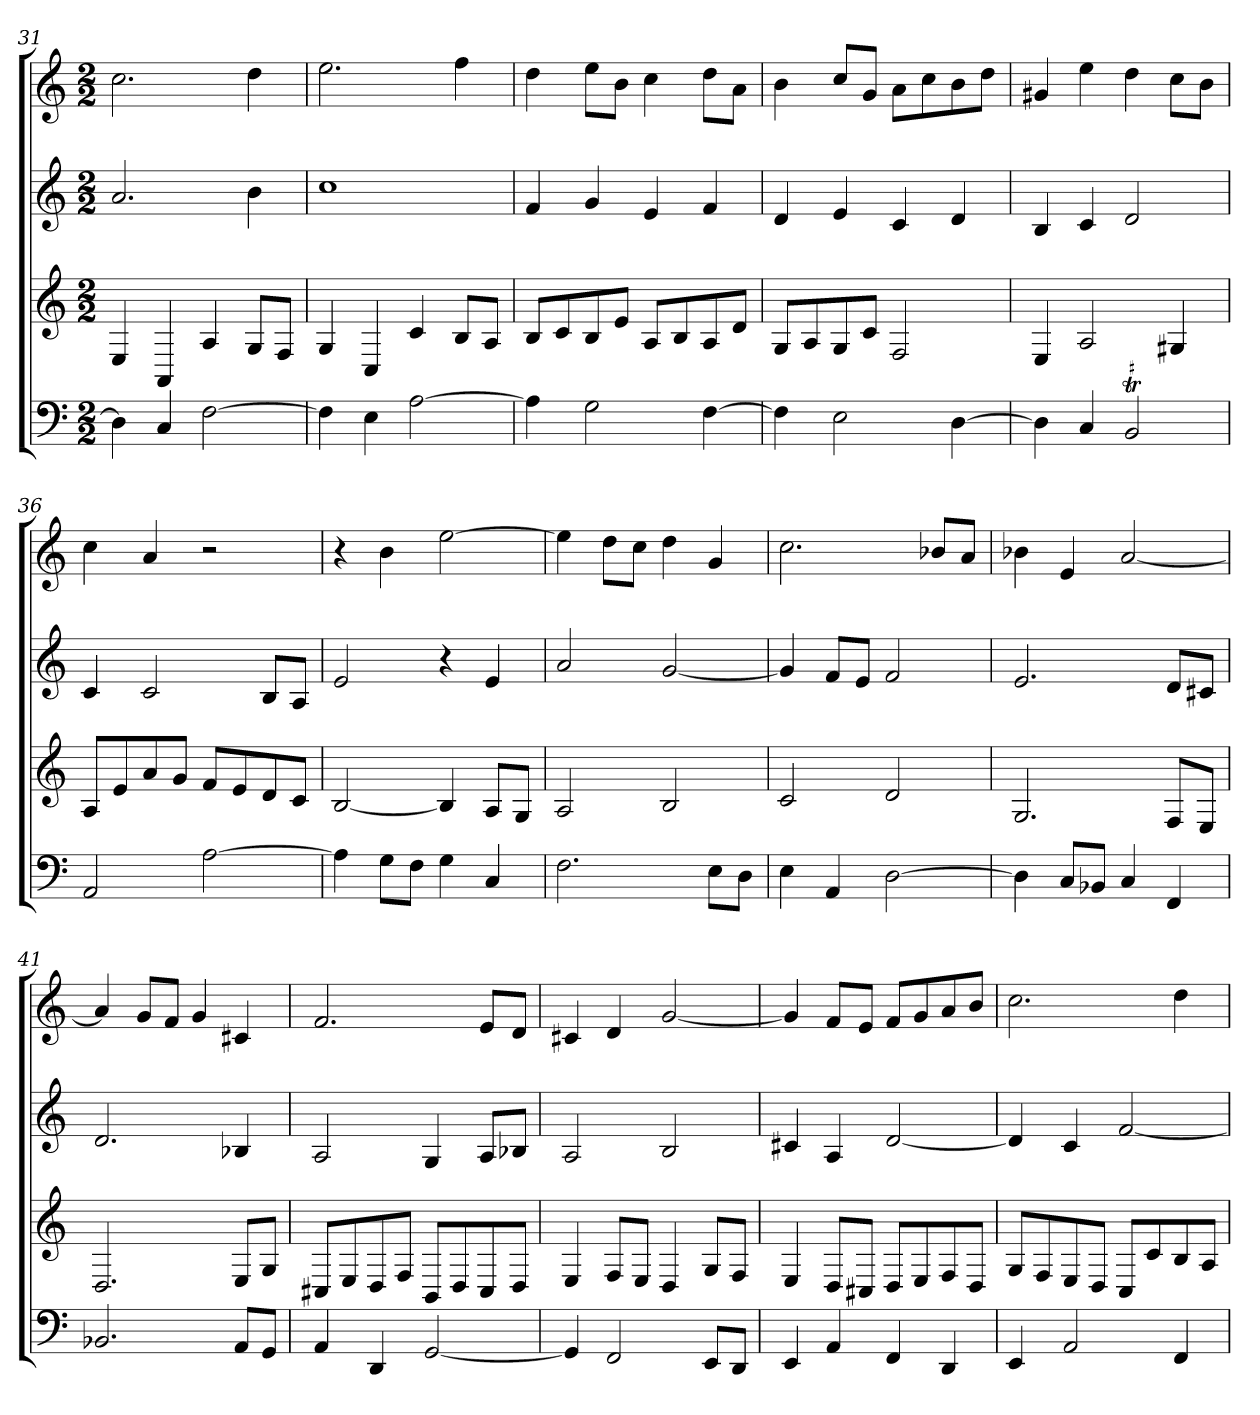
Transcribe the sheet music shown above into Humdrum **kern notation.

**kern	**kern	**kern	**kern
*part4	*part3	*part2	*part1
*staff4	*staff3	*staff2	*staff1
*k[]	*k[]	*k[]	*k[]
*M2/2	*M2/2	*M2/2	*M2/2
=31	=31	=31	=31
4D]	4E	2.a	2.cc
4C	4AA	.	.
[2F	4A	.	.
.	8GL	4b	4dd
.	8FJ	.	.
=32	=32	=32	=32
4F]	4G	1cc	2.ee
4E	4C	.	.
[2A	4c	.	.
.	8BL	.	4ff
.	8AJ	.	.
=33	=33	=33	=33
4A]	8BL	4f	4dd
.	8c	.	.
2G	8B	4g	8eeL
.	8eJ	.	8bJ
.	8AL	4e	4cc
.	8B	.	.
[4F	8A	4f	8ddL
.	8dJ	.	8aJ
=34	=34	=34	=34
4F]	8GL	4d	4b
.	8A	.	.
2E	8G	4e	8ccL
.	8cJ	.	8gJ
.	2F	4c	8aL
.	.	.	8cc
[4D	.	4d	8b
.	.	.	8ddJ
=35	=35	=35	=35
4D]	4E	4B	4g#X
4C	2A	4c	4ee
!LO:TR:acc=#	!	!	!
2BBT	.	2d	4dd
.	4G#X	.	8ccL
.	.	.	8bJ
=36	=36	=36	=36
2AA	8AL	4c	4cc
.	8e	.	.
.	8a	2c	4a
.	8gJ	.	.
[2A	8fL	.	2r
.	8e	.	.
.	8d	8BL	.
.	8cJ	8AJ	.
=37	=37	=37	=37
4A]	[2B	2e	4r
8GL	.	.	4b
8FJ	.	.	.
4G	4B]	4r	[2ee
4C	8AL	4e	.
.	8GJ	.	.
=38	=38	=38	=38
2.F	2A	2a	4ee]
.	.	.	8ddL
.	.	.	8ccJ
.	2B	[2g	4dd
8EL	.	.	4g
8DJ	.	.	.
=39	=39	=39	=39
4E	2c	4g]	2.cc
4AA	.	8fL	.
.	.	8eJ	.
[2D	2d	2f	.
.	.	.	8b-XL
.	.	.	8aJ
=40	=40	=40	=40
4D]	2.G	2.e	4b-X
8CL	.	.	4e
8BB-XJ	.	.	.
4C	.	.	[2a
4FF	8FL	8dL	.
.	8EJ	8c#XJ	.
=41	=41	=41	=41
2.BB-X	2.D	2.d	4a]
.	.	.	8gL
.	.	.	8fJ
.	.	.	4g
8AAL	8EL	4B-X	4c#X
8GGJ	8GJ	.	.
=42	=42	=42	=42
4AA	8C#XL	2A	2.f
.	8E	.	.
4DD	8D	.	.
.	8FJ	.	.
[2GG	8BBL	4G	.
.	8D	.	.
.	8C#	8AL	8eL
.	8DJ	8B-XJ	8dJ
=43	=43	=43	=43
4GG]	4E	2A	4c#X
2FF	8FL	.	4d
.	8EJ	.	.
.	4D	2B	[2g
8EEL	8GL	.	.
8DDJ	8FJ	.	.
=44	=44	=44	=44
4EE	4E	4c#X	4g]
4AA	8DL	4A	8fL
.	8C#XJ	.	8eJ
4FF	8DL	[2d	8fL
.	8E	.	8g
4DD	8F	.	8a
.	8DJ	.	8bJ
=45	=45	=45	=45
4EE	8GL	4d]	2.cc
.	8F	.	.
2AA	8E	4c	.
.	8DJ	.	.
.	8CL	[2f	.
.	8c	.	.
4FF	8B	.	4dd
.	8AJ	.	.
=	=	=	=
*-	*-	*-	*-
